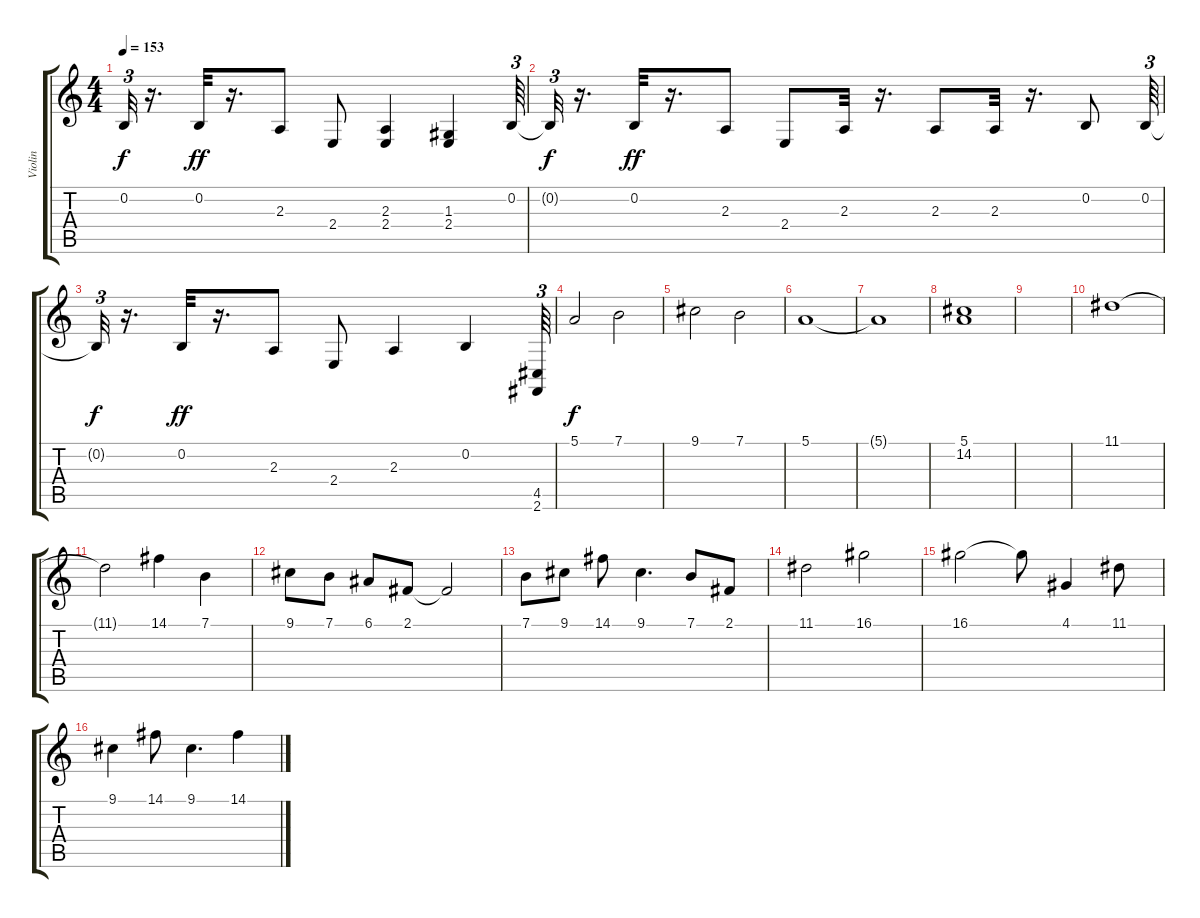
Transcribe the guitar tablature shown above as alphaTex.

\track ("Violin" "Violin") {instrument stringensemble1}
\staff {score tabs}
\tuning (E4 B3 G3 D3 A2 E2) {hide}
\ts (4 4)
\tempo 153
\clef g2
\ks c
0.2{t}.32{tu (3 2) dy f} r.16{d} 0.2.32{dy ff} r.16{d} 2.3.8 2.4.8 (2.3 2.4).4 (1.3 2.4).4 0.2.64{tu (3 2)} |
0.2{t}.32{tu (3 2) dy f} r.16{d} 0.2.32{dy ff} r.16{d} 2.3.8 2.4.8 2.3.32 r.16{d} 2.3.8 2.3.32 r.16{d} 0.2.8 0.2.64{tu (3 2)} |
0.2{t}.32{tu (3 2) dy f} r.16{d} 0.2.32{dy ff} r.16{d} 2.3.8 2.4.8 2.3.4 0.2.4 (4.5 2.6).64{tu (3 2)} |
5.1.2{dy f} 7.1.2 |
9.1.2 7.1.2 |
5.1.1 |
5.1{t}.1 |
(5.1 14.2).1 |
|
11.1.1 |
11.1{t}.2 14.1.4 7.1.4 |
9.1.8 7.1.8 6.1.8 2.1.8 2.1{t}.2 |
7.1.8 9.1.8 14.1.8 9.1.4{d} 7.1.8 2.1.8 |
11.1.2 16.1.2 |
16.1.2 16.1{t}.8 4.1.4 11.1.8 |
9.1.4 14.1.8 9.1.4{d} 14.1.4
